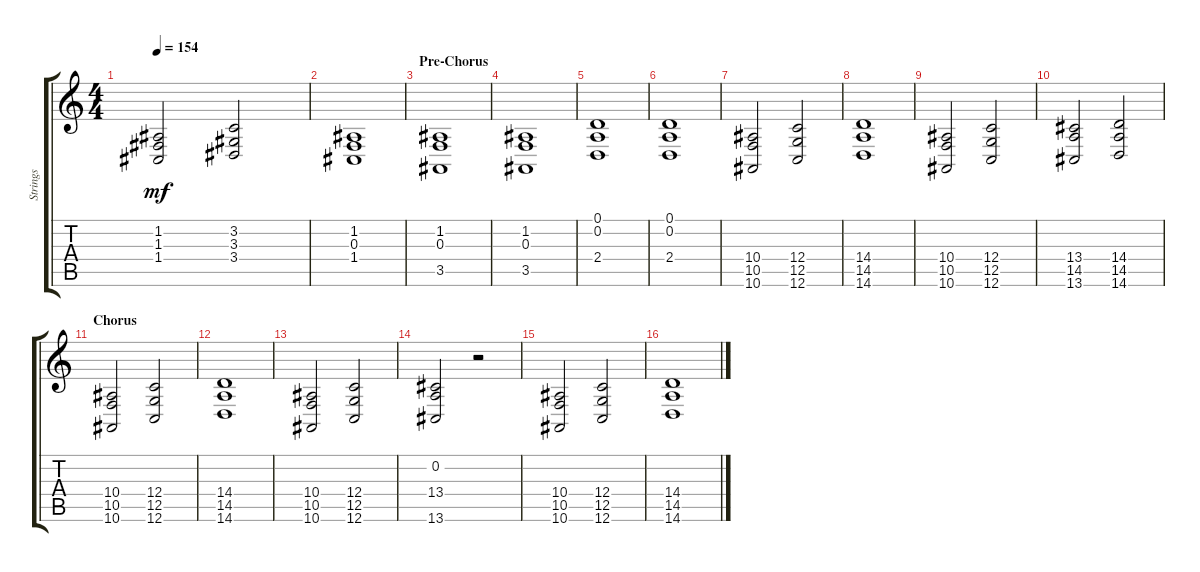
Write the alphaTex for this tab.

\track ("Strings" "Strings") {instrument stringensemble2}
\staff {score tabs}
\tuning (D4 A3 F3 C3 G2 C2) {hide}
\ts (4 4)
\tempo 154
\clef g2
\ks aminor
(1.2 1.3 1.4).2{dy mf} (3.2 3.3 3.4).2 |
(1.2 0.3 1.4).1 |
\section ("" "Pre-Chorus")
(1.2 0.3 3.5).1 |
(1.2 0.3 3.5).1 |
(0.1 0.2 2.4).1 |
(0.1 0.2 2.4).1 |
(10.4 10.5 10.6).2 (12.4 12.5 12.6).2 |
(14.4 14.5 14.6).1 |
(10.4 10.5 10.6).2 (12.4 12.5 12.6).2 |
(13.4 14.5 13.6).2 (14.4 14.5 14.6).2 |
\section ("" "Chorus")
(10.4 10.5 10.6).2 (12.4 12.5 12.6).2 |
(14.4 14.5 14.6).1 |
(10.4 10.5 10.6).2 (12.4 12.5 12.6).2 |
(0.2 13.4 13.6).2 r.2 |
(10.4 10.5 10.6).2 (12.4 12.5 12.6).2 |
(14.4 14.5 14.6).1
